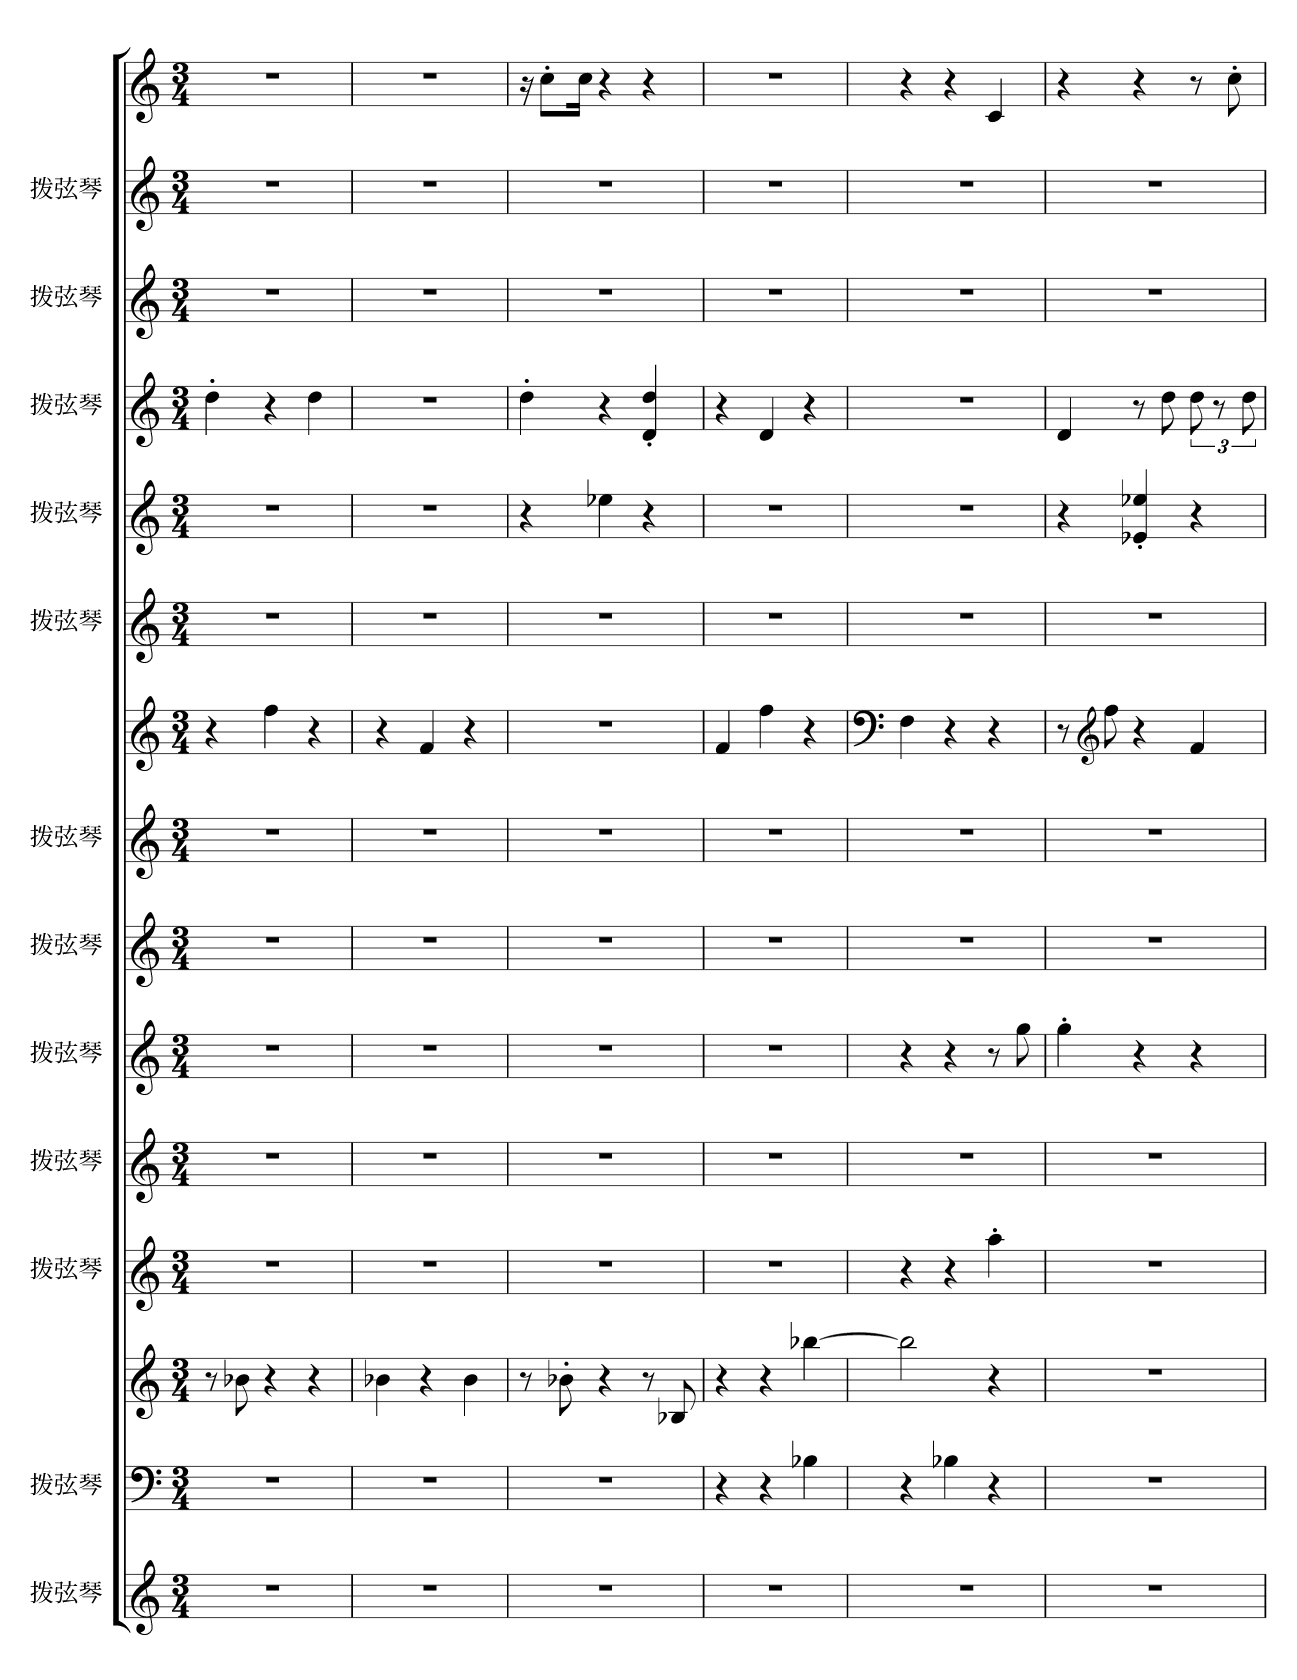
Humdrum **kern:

**kern	**kern	**kern	**kern	**kern	**kern	**kern	**kern	**kern	**kern	**kern	**kern	**kern	**kern	**kern
*part12	*part11	*part11	*part10	*part9	*part8	*part7	*part6	*part6	*part5	*part4	*part3	*part2	*part1	*part1
*staff15	*staff14	*staff13	*staff12	*staff11	*staff10	*staff9	*staff8	*staff7	*staff6	*staff5	*staff4	*staff3	*staff2	*staff1
*I"拨弦琴	*I"拨弦琴	*	*I"拨弦琴	*I"拨弦琴	*I"拨弦琴	*I"拨弦琴	*I"拨弦琴	*	*I"拨弦琴	*I"拨弦琴	*I"拨弦琴	*I"拨弦琴	*I"拨弦琴	*
*clefG2	*clefF4	*clefG2	*clefG2	*clefG2	*clefG2	*clefG2	*clefG2	*clefG2	*clefG2	*clefG2	*clefG2	*clefG2	*clefG2	*clefG2
*k[]	*k[]	*k[]	*k[]	*k[]	*k[]	*k[]	*k[]	*k[]	*k[]	*k[]	*k[]	*k[]	*k[]	*k[]
*M3/4	*M3/4	*M3/4	*M3/4	*M3/4	*M3/4	*M3/4	*M3/4	*M3/4	*M3/4	*M3/4	*M3/4	*M3/4	*M3/4	*M3/4
*MM180	*MM180	*MM180	*MM180	*MM180	*MM180	*MM180	*MM180	*MM180	*MM180	*MM180	*MM180	*MM180	*MM180	*MM180
=1	=1	=1	=1	=1	=1	=1	=1	=1	=1	=1	=1	=1	=1	=1
2.r	2.r	8r	2.r	2.r	2.r	2.r	2.r	4r	2.r	2.r	4dd'\	2.r	2.r	2.r
.	.	8b-X\	.	.	.	.	.	.	.	.	.	.	.	.
.	.	4r	.	.	.	.	.	4ff\	.	.	4r	.	.	.
.	.	4r	.	.	.	.	.	4r	.	.	4dd\	.	.	.
=2	=2	=2	=2	=2	=2	=2	=2	=2	=2	=2	=2	=2	=2	=2
2.r	2.r	4b-X\	2.r	2.r	2.r	2.r	2.r	4r	2.r	2.r	2.r	2.r	2.r	2.r
.	.	4r	.	.	.	.	.	4f/	.	.	.	.	.	.
.	.	4b-\	.	.	.	.	.	4r	.	.	.	.	.	.
=3	=3	=3	=3	=3	=3	=3	=3	=3	=3	=3	=3	=3	=3	=3
2.r	2.r	8r	2.r	2.r	2.r	2.r	2.r	2.r	2.r	4r	4dd'\	2.r	2.r	16r
.	.	.	.	.	.	.	.	.	.	.	.	.	.	8cc'\L
.	.	8b-X'\	.	.	.	.	.	.	.	.	.	.	.	.
.	.	.	.	.	.	.	.	.	.	.	.	.	.	16cc\Jk
.	.	4r	.	.	.	.	.	.	.	4ee-X\	4r	.	.	4r
.	.	8r	.	.	.	.	.	.	.	4r	4d/' 4dd/'	.	.	4r
.	.	8B-X/	.	.	.	.	.	.	.	.	.	.	.	.
=4	=4	=4	=4	=4	=4	=4	=4	=4	=4	=4	=4	=4	=4	=4
2.r	4r	4r	2.r	2.r	2.r	2.r	2.r	4f/	2.r	2.r	4r	2.r	2.r	2.r
.	4r	4r	.	.	.	.	.	4ff\	.	.	4d/	.	.	.
.	4B-X\	[4bb-X\	.	.	.	.	.	4r	.	.	4r	.	.	.
=5	=5	=5	=5	=5	=5	=5	=5	=5	=5	=5	=5	=5	=5	=5
*	*	*	*	*	*	*	*	*clefF4	*	*	*	*	*	*
2.r	4r	2bb-\]	4r	2.r	4r	2.r	2.r	4F\	2.r	2.r	2.r	2.r	2.r	4r
.	4B-X\	.	4r	.	4r	.	.	4r	.	.	.	.	.	4r
.	4r	4r	4aa'\	.	8r	.	.	4r	.	.	.	.	.	4c/
.	.	.	.	.	8gg\	.	.	.	.	.	.	.	.	.
=6	=6	=6	=6	=6	=6	=6	=6	=6	=6	=6	=6	=6	=6	=6
2.r	2.r	2.r	2.r	2.r	4gg'\	2.r	2.r	8r	2.r	4r	4d/	2.r	2.r	4r
*	*	*	*	*	*	*	*	*clefG2	*	*	*	*	*	*
.	.	.	.	.	.	.	.	8ff\	.	.	.	.	.	.
.	.	.	.	.	4r	.	.	4r	.	4e-X/' 4ee-X/'	8r	.	.	4r
.	.	.	.	.	.	.	.	.	.	.	8dd\	.	.	.
.	.	.	.	.	4r	.	.	4f/	.	4r	12dd\	.	.	8r
.	.	.	.	.	.	.	.	.	.	.	12r	.	.	.
.	.	.	.	.	.	.	.	.	.	.	.	.	.	8cc'\
.	.	.	.	.	.	.	.	.	.	.	12dd\	.	.	.
=	=	=	=	=	=	=	=	=	=	=	=	=	=	=
*-	*-	*-	*-	*-	*-	*-	*-	*-	*-	*-	*-	*-	*-	*-
